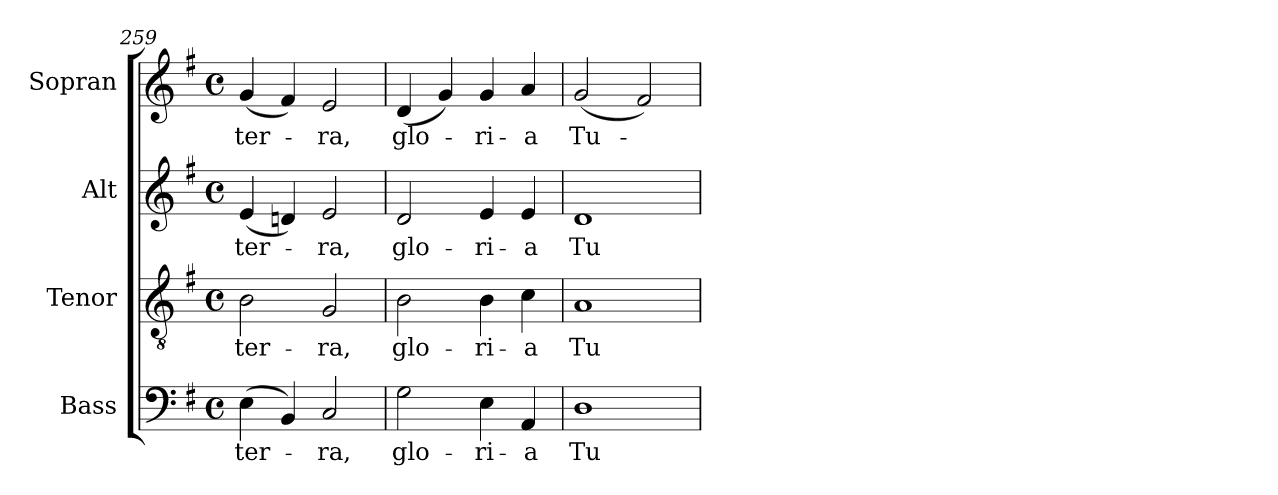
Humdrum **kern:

**kern	**text	**kern	**text	**kern	**text	**kern	**text
*part4	*part4	*part3	*part3	*part2	*part2	*part1	*part1
*staff4	*staff4	*staff3	*staff3	*staff2	*staff2	*staff1	*staff1
*I"Bass	*	*I"Tenor	*	*I"Alt	*	*I"Sopran	*
*I'B.	*	*I'T.	*	*I'A.	*	*I'S.	*
*clefF4	*	*clefGv2	*	*clefG2	*	*clefG2	*
*k[f#]	*	*k[f#]	*	*k[f#]	*	*k[f#]	*
*G:	*	*G:	*	*G:	*	*G:	*
*M4/4	*	*M4/4	*	*M4/4	*	*M4/4	*
*met(c)	*	*met(c)	*	*met(c)	*	*met(c)	*
=259	=259	=259	=259	=259	=259	=259	=259
!	!LO:LY:b	!	!LO:LY:b	!	!LO:LY:b	!	!LO:LY:b
(>4E\	ter-	2B\	ter-	(<4e/	ter-	(<4g/	ter-
4BB/)	.	.	.	4dn/)	.	4f#/)	.
!	!LO:LY:b	!	!LO:LY:b	!	!LO:LY:b	!	!LO:LY:b
2C/	-ra,	2G/	-ra,	2e/	-ra,	2e/	-ra,
=260	=260	=260	=260	=260	=260	=260	=260
!	!LO:LY:b	!	!LO:LY:b	!	!LO:LY:b	!	!LO:LY:b
2G\	glo-	2B\	glo-	2d/	glo-	(<4d/	glo-
.	.	.	.	.	.	4g/)	.
!	!LO:LY:b	!	!LO:LY:b	!	!LO:LY:b	!	!LO:LY:b
4E\	-ri-	4B\	-ri-	4e/	-ri-	4g/	-ri-
!	!LO:LY:b	!	!LO:LY:b	!	!LO:LY:b	!	!LO:LY:b
4AA/	-a	4c\	-a	4e/	-a	4a/	-a
=261	=261	=261	=261	=261	=261	=261	=261
!	!LO:LY:b	!	!LO:LY:b	!	!LO:LY:b	!	!LO:LY:b
1D	Tu-	1A	Tu-	1d	Tu-	(<2g/	Tu-
.	.	.	.	.	.	2f#/)	.
=	=	=	=	=	=	=	=
*-	*-	*-	*-	*-	*-	*-	*-
